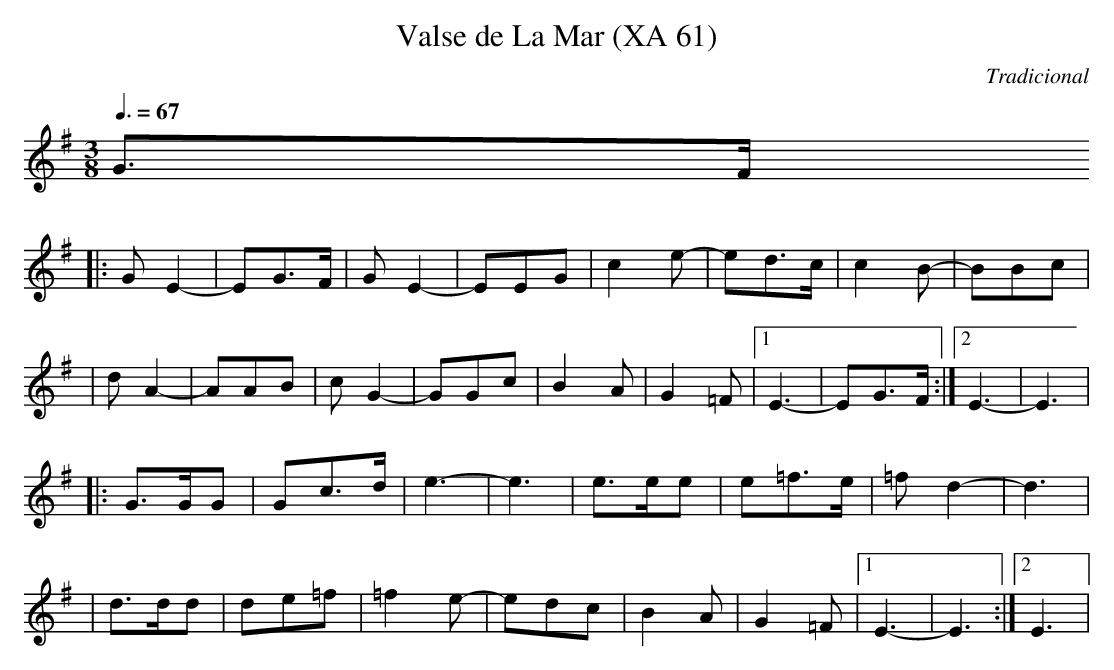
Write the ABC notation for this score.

X:1
T:Valse de La Mar (XA 61)
C:Tradicional
M:3/8
L:1/8
Q:3/8=67
K:Em
G>F
|: G E2-|EG>F|G E2-|EEG|c2 e-|ed>c|c2 B-|BBc|
|d A2-|AAB|c G2-|GGc|B2 A|G2 =F|[1 E3-|EG>F :|[2 E3-|E3|
|: G>GG|Gc>d|e3-|e3|e>ee|e=f>e|=f d2-|d3|
|d>dd|de=f|=f2 e-|edc|B2 A|G2 =F|[1 E3-|E3 :|[2 E3|
